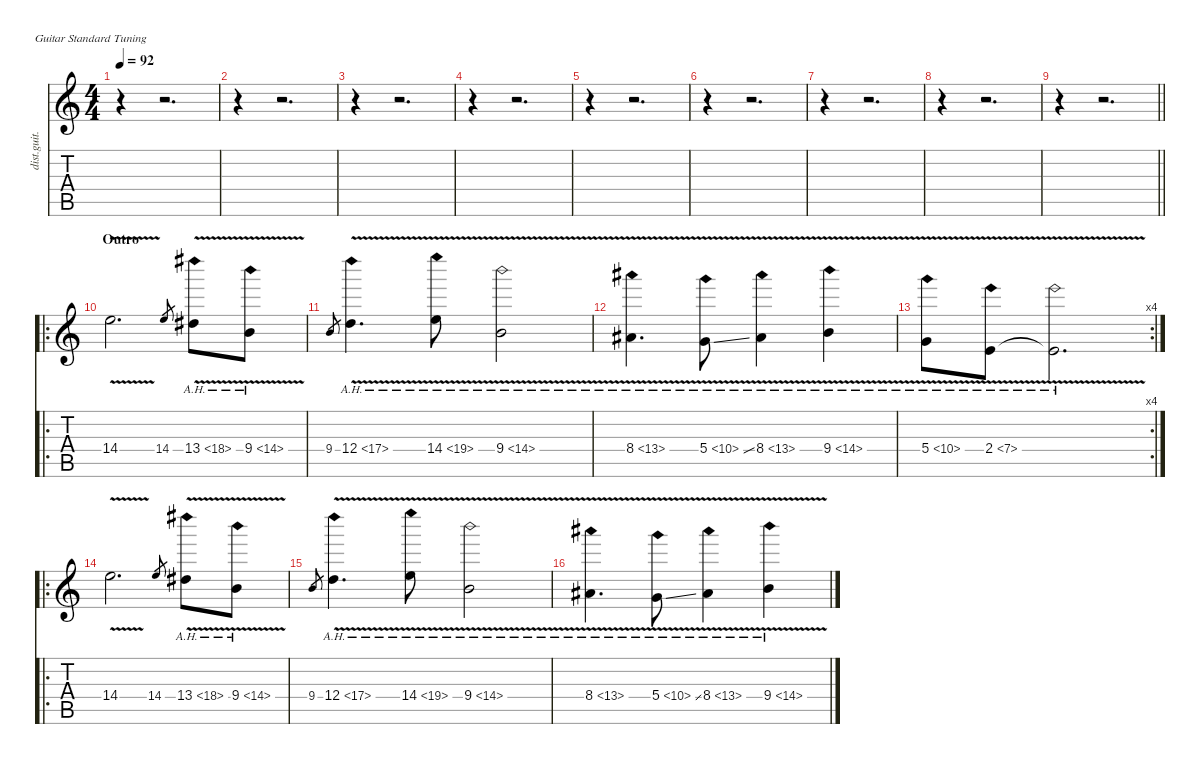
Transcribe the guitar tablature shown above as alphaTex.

\defaultSystemsLayout 4
\hideDynamics
\bracketExtendMode nobrackets
\otherSystemsTrackNameOrientation horizontal
\track ("Distorded Guitar 2" "dist.guit.") {instrument distortionguitar}
\staff {score tabs}
\tuning (E4 B3 G3 D3 A2 E2)
\ts (4 4)
\tempo 92
\clef g2
\ks c
r.4{dy fff beam Down} r.2{d beam Down} |
r.4{beam Down} r.2{d beam Down} |
r.4{beam Down} r.2{d beam Down} |
r.4{beam Down} r.2{d beam Down} |
r.4{beam Down} r.2{d beam Down} |
r.4{beam Down} r.2{d beam Down} |
r.4{beam Down} r.2{d beam Down} |
r.4{beam Down} r.2{d beam Down} |
\barLineRight lightlight
r.4{beam Down} r.2{d beam Down} |
\ro
\section ("" "Outro")
14.4{v}.2{d beam Down} 14.4.8{gr dy mp beam Up} 13.4{ah 5 v acc #}.8{dy fff beam Down} 9.4{ah 5 v}.8{beam Down} |
9.4.8{gr dy mf beam Up} 12.4{ah 5 v}.4{d dy fff beam Down} 14.4{ah 5 v}.8{beam Down} 9.4{ah 5 v}.2{beam Down} |
8.4{ah 5 v acc #}.4{d beam Down} 5.4{ah 5 v ss}.8{beam Down} 8.4{ah 5 v acc #}.4{beam Down} 9.4{ah 5 v}.4{beam Down} |
\rc 4
5.4{ah 5 v}.8{beam Down} 2.4{ah 5 v}.8{beam Down} 2.4{ah 5 v t}.2{d dy f beam Down} |
\ro
14.4{v}.2{d dy fff beam Down} 14.4.8{gr dy mp beam Up} 13.4{ah 5 v acc #}.8{dy fff beam Down} 9.4{ah 5 v}.8{beam Down} |
9.4.8{gr dy mf beam Up} 12.4{ah 5 v}.4{d dy fff beam Down} 14.4{ah 5 v}.8{beam Down} 9.4{ah 5 v}.2{beam Down} |
8.4{ah 5 v acc #}.4{d beam Down} 5.4{ah 5 v ss}.8{beam Down} 8.4{ah 5 v acc #}.4{beam Down} 9.4{ah 5 v}.4{beam Down}
